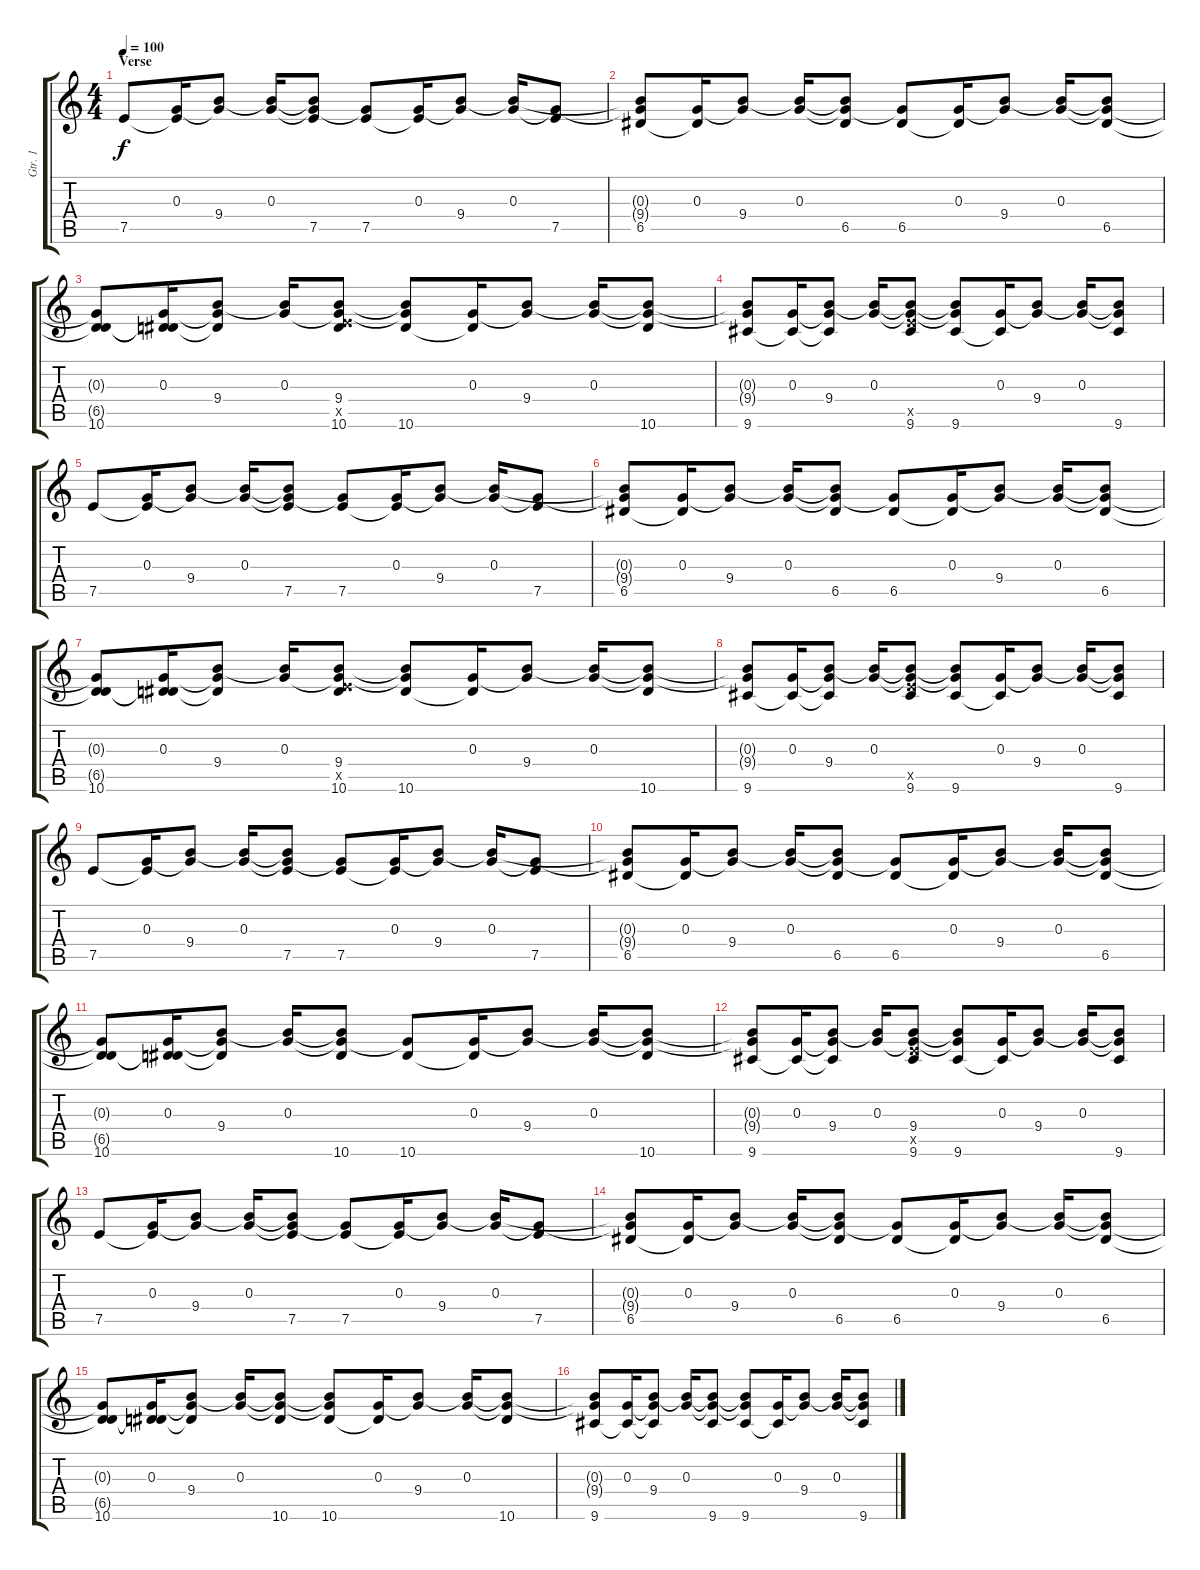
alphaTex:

\track ("Gtr. 1" "Gtr. 1") {instrument acousticguitarsteel}
\staff {score tabs}
\tuning (E4 B3 G3 D3 A2 E2) {hide}
\ts (4 4)
\section ("" "Verse")
\tempo 100
\clef g2
\ks c
7.5.8{dy f} (0.3 7.5{t}).16 (0.3{t} 9.4).8 (0.3 9.4{t}).16 (0.3{t} 9.4{t} 7.5).8 (0.3{t} 7.5).8 (0.3 7.5{t}).16 (0.3{t} 9.4).8 (0.3 9.4{t}).16 (0.3{t} 7.5).8 |
(0.3{t} 9.4{t} 6.5).8 (0.3 6.5{t}).16 (0.3{t} 9.4).8 (0.3 9.4{t}).16 (0.3{t} 9.4{t} 6.5).8 (0.3{t} 6.5).8 (0.3 6.5{t}).16 (0.3{t} 9.4).8 (0.3 9.4{t}).16 (0.3{t} 9.4{t} 6.5).8 |
(0.3{t} 6.5{t} 10.6).8 (0.3 6.5{t} 10.6{t}).16 (0.3{t} 9.4 10.6{t}).8 (0.3 9.4{t}).16 (0.3{t} 9.4 7.5{x} 10.6).8 (0.3{t} 9.4{t} 10.6).8 (0.3 10.6{t}).16 (0.3{t} 9.4).8 (0.3 9.4{t}).16 (0.3{t} 9.4{t} 10.6).8 |
(0.3{t} 9.4{t} 9.6).8 (0.3 9.6{t}).16 (0.3{t} 9.4 9.6{t}).8 (0.3 9.4{t}).16 (0.3{t} 9.4{t} 7.5{x} 9.6).8 (0.3{t} 9.4{t} 9.6).8 (0.3 9.6{t}).16 (0.3{t} 9.4).8 (0.3 9.4{t}).16 (0.3{t} 9.4{t} 9.6).8 |
7.5.8 (0.3 7.5{t}).16 (0.3{t} 9.4).8 (0.3 9.4{t}).16 (0.3{t} 9.4{t} 7.5).8 (0.3{t} 7.5).8 (0.3 7.5{t}).16 (0.3{t} 9.4).8 (0.3 9.4{t}).16 (0.3{t} 7.5).8 |
(0.3{t} 9.4{t} 6.5).8 (0.3 6.5{t}).16 (0.3{t} 9.4).8 (0.3 9.4{t}).16 (0.3{t} 9.4{t} 6.5).8 (0.3{t} 6.5).8 (0.3 6.5{t}).16 (0.3{t} 9.4).8 (0.3 9.4{t}).16 (0.3{t} 9.4{t} 6.5).8 |
(0.3{t} 6.5{t} 10.6).8 (0.3 6.5{t} 10.6{t}).16 (0.3{t} 9.4 10.6{t}).8 (0.3 9.4{t}).16 (0.3{t} 9.4 7.5{x} 10.6).8 (0.3{t} 9.4{t} 10.6).8 (0.3 10.6{t}).16 (0.3{t} 9.4).8 (0.3 9.4{t}).16 (0.3{t} 9.4{t} 10.6).8 |
(0.3{t} 9.4{t} 9.6).8 (0.3 9.6{t}).16 (0.3{t} 9.4 9.6{t}).8 (0.3 9.4{t}).16 (0.3{t} 9.4{t} 7.5{x} 9.6).8 (0.3{t} 9.4{t} 9.6).8 (0.3 9.6{t}).16 (0.3{t} 9.4).8 (0.3 9.4{t}).16 (0.3{t} 9.4{t} 9.6).8 |
7.5.8 (0.3 7.5{t}).16 (0.3{t} 9.4).8 (0.3 9.4{t}).16 (0.3{t} 9.4{t} 7.5).8 (0.3{t} 7.5).8 (0.3 7.5{t}).16 (0.3{t} 9.4).8 (0.3 9.4{t}).16 (0.3{t} 7.5).8 |
(0.3{t} 9.4{t} 6.5).8 (0.3 6.5{t}).16 (0.3{t} 9.4).8 (0.3 9.4{t}).16 (0.3{t} 9.4{t} 6.5).8 (0.3{t} 6.5).8 (0.3 6.5{t}).16 (0.3{t} 9.4).8 (0.3 9.4{t}).16 (0.3{t} 9.4{t} 6.5).8 |
(0.3{t} 6.5{t} 10.6).8 (0.3 6.5{t} 10.6{t}).16 (0.3{t} 9.4 10.6{t}).8 (0.3 9.4{t}).16 (0.3{t} 9.4{t} 10.6).8 (0.3{t} 10.6).8 (0.3 10.6{t}).16 (0.3{t} 9.4).8 (0.3 9.4{t}).16 (0.3{t} 9.4{t} 10.6).8 |
(0.3{t} 9.4{t} 9.6).8 (0.3 9.6{t}).16 (0.3{t} 9.4 9.6{t}).8 (0.3 9.4{t}).16 (0.3{t} 9.4 7.5{x} 9.6).8 (0.3{t} 9.4{t} 9.6).8 (0.3 9.6{t}).16 (0.3{t} 9.4).8 (0.3 9.4{t}).16 (0.3{t} 9.4{t} 9.6).8 |
7.5.8 (0.3 7.5{t}).16 (0.3{t} 9.4).8 (0.3 9.4{t}).16 (0.3{t} 9.4{t} 7.5).8 (0.3{t} 7.5).8 (0.3 7.5{t}).16 (0.3{t} 9.4).8 (0.3 9.4{t}).16 (0.3{t} 7.5).8 |
(0.3{t} 9.4{t} 6.5).8 (0.3 6.5{t}).16 (0.3{t} 9.4).8 (0.3 9.4{t}).16 (0.3{t} 9.4{t} 6.5).8 (0.3{t} 6.5).8 (0.3 6.5{t}).16 (0.3{t} 9.4).8 (0.3 9.4{t}).16 (0.3{t} 9.4{t} 6.5).8 |
(0.3{t} 6.5{t} 10.6).8 (0.3 6.5{t} 10.6{t}).16 (0.3{t} 9.4 10.6{t}).8 (0.3 9.4{t}).16 (0.3{t} 9.4{t} 10.6).8 (0.3{t} 9.4{t} 10.6).8 (0.3 10.6{t}).16 (0.3{t} 9.4).8 (0.3 9.4{t}).16 (0.3{t} 9.4{t} 10.6).8 |
(0.3{t} 9.4{t} 9.6).8 (0.3 9.6{t}).16 (0.3{t} 9.4 9.6{t}).8 (0.3 9.4{t}).16 (0.3{t} 9.4{t} 9.6).8 (0.3{t} 9.4{t} 9.6).8 (0.3 9.6{t}).16 (0.3{t} 9.4).8 (0.3 9.4{t}).16 (0.3{t} 9.4{t} 9.6).8
